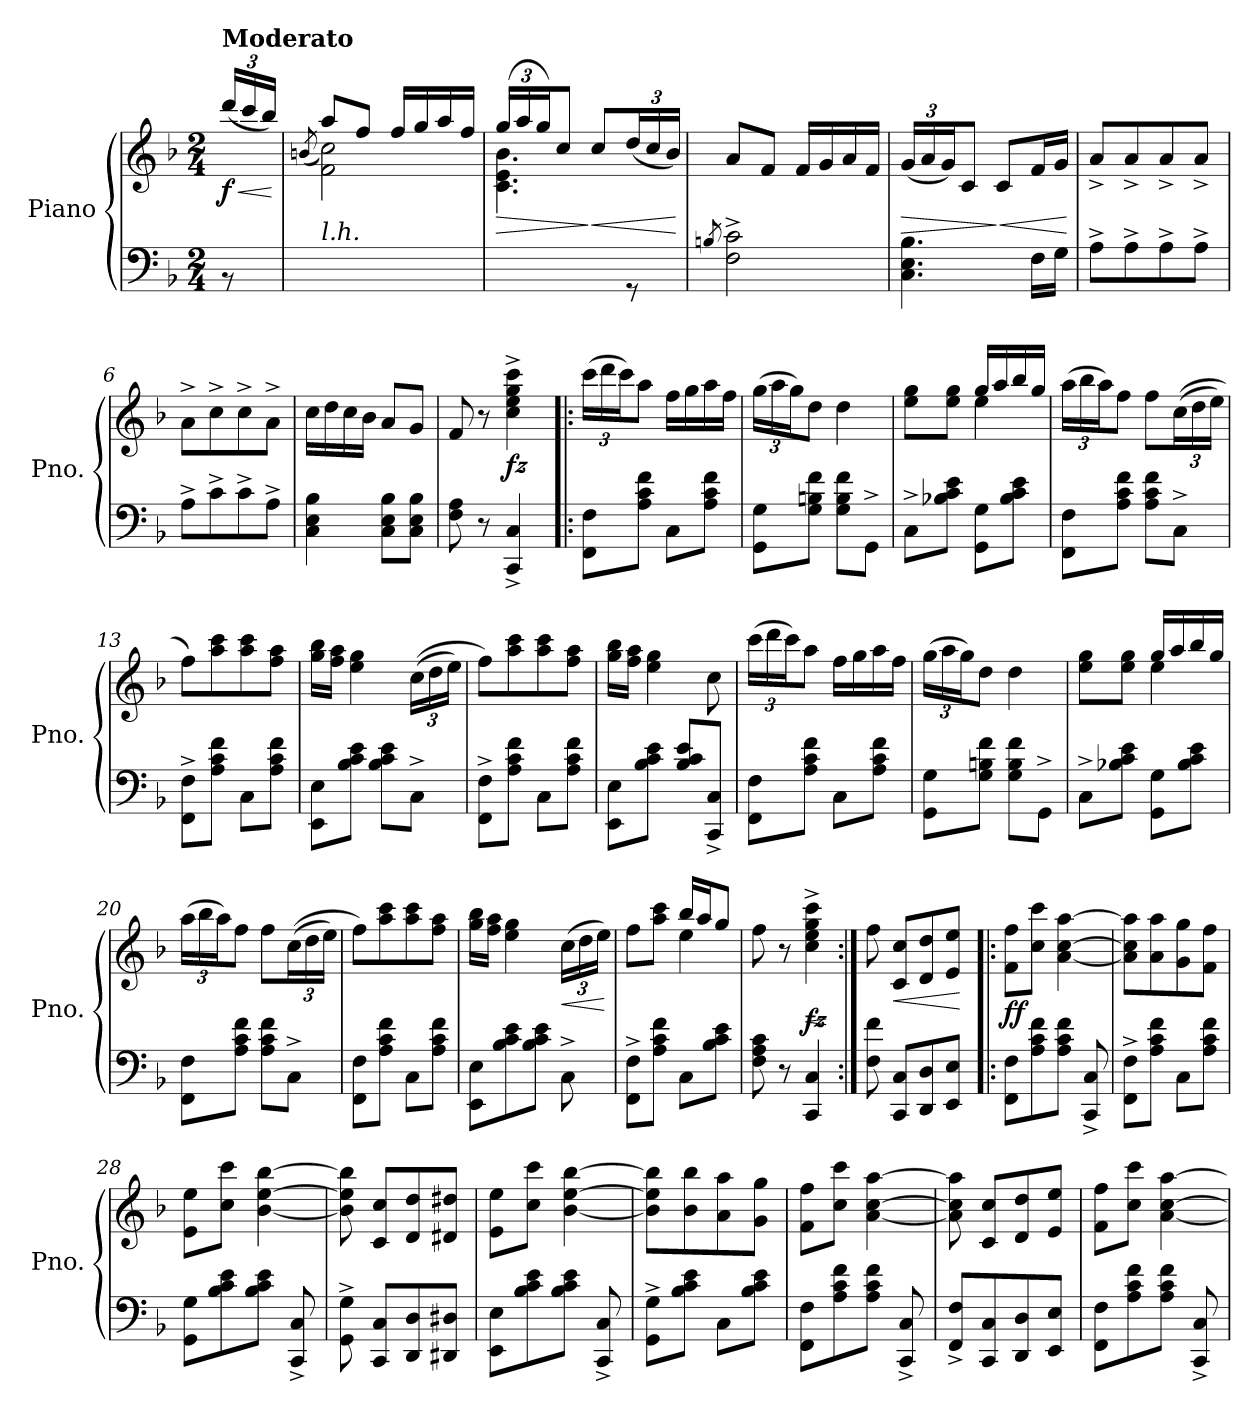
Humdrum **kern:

**kern	**kern	**dynam
*part1	*part1	*part1
*staff2	*staff1	*staff1/2
*I"Piano	*	*
*I'Pno.	*	*
*clefF4	*clefG2	*
*k[b-]	*k[b-]	*
*M2/4	*M2/4	*
*	*Xbrackettup	*
=	=	=
!	!LO:TX:a:B:t=Moderato	!
!	!	!LO:HP:b
!	!	!LO:DY:n=1:b
8rBB	(>24ddd/LL	< f
.	24ccc/	.
.	24bb-/JJ)	.
.	.	[
=1	=1	=1
*	*^	*
.	.	(<8qbn/	.
!LO:TX:a:i:t=l.h.	!	!	!
2ryy	8aa/L	2f\ 2cc\)	.
.	8ff/J	.	.
.	16ff/LL	.	.
.	16gg/	.	.
.	16aa/	.	.
.	16ff/JJ	.	.
=2	=2	=2	=2
!	!	!	!LO:HP:b
4.ryy	(>24gg/LL	4.c\ 4.e\ 4.b-\	>
.	24aa/	.	.
.	24gg/J)	.	.
.	8cc/J	.	.
!	!	!	!LO:HP:n=1:b
.	8cc/L	.	] <
8rGG	(>24dd/L	8ryy	.
.	24cc/	.	.
.	24b-/JJ)	.	.
*	*v	*v	*
.	.	[
=3	=3	=3
8qBn/	.	.
2F\^ 2c\^	8a/L	.
.	8f/J	.
.	16f/LL	.
.	16g/	.
.	16a/	.
.	16f/JJ	.
=4	=4	=4
!	!	!LO:HP:b
4.C\ 4.E\ 4.B-\	(<24g/LL	>
.	24a/	.
.	24g/J)	.
.	8c/J	.
!	!	!LO:HP:n=1:b
.	8c/L	] <
16F\LL	16f/L	.
16G\JJ	16g/JJ	.
.	.	[
!!LO:LB:g=z
=5	=5	=5
8A^\L	8a^/L	.
8A^\	8a^/	.
8A^\	8a^/	.
8A^\J	8a^/J	.
=6	=6	=6
8A^\L	8a^\L	.
8c^\	8cc^\	.
8c^\	8cc^\	.
8A^\J	8a^\J	.
=7	=7	=7
4C\ 4E\ 4B-\	16cc\LL	.
.	16dd\	.
.	16cc\	.
.	16b-\JJ	.
8C\ 8E\ 8B-\L	8a/L	.
8C\ 8E\ 8B-\J	8g/J	.
=8	=8	=8
8F\ 8A\	8f/	.
8r	8r	.
!	!	!LO:DY:b
4CC/^ 4C/^	4cc\^ 4ee\^ 4gg\^ 4ccc\^	fz
!!LO:LB:g=z
=9!|:	=9!|:	=9!|:
!	!	!LO:DY:b
!	!	!LO:DY:n=1:b
!	!	!LO:DY:n=2:b
8FF\ 8F\L	(>24ccc\LL	mf other-dynamics f
.	24ddd\	.
.	24ccc\J)	.
8A\ 8c\ 8f\J	8aa\J	.
8C\L	16ff\LL	.
.	16gg\	.
8A\ 8c\ 8f\J	16aa\	.
.	16ff\JJ	.
=10	=10	=10
8GG\ 8G\L	(>24gg\LL	.
.	24aa\	.
.	24gg\J)	.
8G\ 8Bn\ 8f\J	8dd\J	.
8G\ 8B\ 8f\L	4dd\	.
8GG^\J	.	.
=11	=11	=11
*	*^	*
8C^\L	8ee\ 8gg\L	4ryy	.
8B-X\ 8c\ 8e\J	8ee\ 8gg\J	.	.
8GG\ 8G\L	16gg/LL	4ee\	.
.	16aa/	.	.
8B-\ 8c\ 8e\J	16bb-/	.	.
.	16gg/JJ	.	.
*	*v	*v	*
=12	=12	=12
8FF\ 8F\L	(>24aa\LL	.
.	24bb-\	.
.	24aa\J)	.
8A\ 8c\ 8f\J	8ff\J	.
8A\ 8c\ 8f\L	8ff\L	.
8C^\J	(>(>24cc\L	.
.	24dd\	.
.	24ee\JJ)	.
!!LO:LB:g=z
=13	=13	=13
8FF\^ 8F\^L	8ff\L)	.
8A\ 8c\ 8f\J	8aa\ 8ccc\	.
8C\L	8aa\ 8ccc\	.
8A\ 8c\ 8f\J	8ff\ 8aa\J	.
=14	=14	=14
8EE\ 8E\L	16gg\ 16bb-\LL	.
.	16ff\ 16aa\JJ	.
8B-\ 8c\ 8e\J	4ee\ 4gg\	.
8B-\ 8c\ 8e\L	.	.
8C^\J	(>(>24cc\LL	.
.	24dd\	.
.	24ee\JJ)	.
=15	=15	=15
8FF\^ 8F\^L	8ff\L)	.
8A\ 8c\ 8f\J	8aa\ 8ccc\	.
8C\L	8aa\ 8ccc\	.
8A\ 8c\ 8f\J	8ff\ 8aa\J	.
=16	=16	=16
8EE\ 8E\L	16gg\ 16bb-\LL	.
.	16ff\ 16aa\JJ	.
8B-\ 8c\ 8e\J	4ee\ 4gg\	.
8B-\ 8c\ 8e\L	.	.
8CC/^ 8C/^J	8cc\	.
!!LO:LB:g=z
=17	=17	=17
8FF\ 8F\L	(>24ccc\LL	.
.	24ddd\	.
.	24ccc\J)	.
8A\ 8c\ 8f\J	8aa\J	.
8C\L	16ff\LL	.
.	16gg\	.
8A\ 8c\ 8f\J	16aa\	.
.	16ff\JJ	.
=18	=18	=18
8GG\ 8G\L	(>24gg\LL	.
.	24aa\	.
.	24gg\J)	.
8G\ 8Bn\ 8f\J	8dd\J	.
8G\ 8B\ 8f\L	4dd\	.
8GG^\J	.	.
=19	=19	=19
*	*^	*
8C^\L	8ee\ 8gg\L	4ryy	.
8B-X\ 8c\ 8e\J	8ee\ 8gg\J	.	.
8GG\ 8G\L	16gg/LL	4ee\	.
.	16aa/	.	.
8B-\ 8c\ 8e\J	16bb-/	.	.
.	16gg/JJ	.	.
*	*v	*v	*
=20	=20	=20
8FF\ 8F\L	(>24aa\LL	.
.	24bb-\	.
.	24aa\J)	.
8A\ 8c\ 8f\J	8ff\J	.
8A\ 8c\ 8f\L	8ff\L	.
8C^\J	(>(>24cc\L	.
.	24dd\	.
.	24ee\JJ)	.
!!LO:PB:g=z
=21	=21	=21
8FF\ 8F\L	8ff\L)	.
8A\ 8c\ 8f\J	8aa\ 8ccc\	.
8C\L	8aa\ 8ccc\	.
8A\ 8c\ 8f\J	8ff\ 8aa\J	.
=22	=22	=22
8EE\ 8E\L	16gg\ 16bb-\LL	.
.	16ff\ 16aa\JJ	.
8B-\ 8c\ 8e\	4ee\ 4gg\	.
8B-\ 8c\ 8e\J	.	.
!	!	!LO:HP:b
8C^\	(>24cc\LL	<
.	24dd\	.
.	24ee\JJ)	.
.	.	[
=23	=23	=23
*	*^	*
8FF\^ 8F\^L	8ff\L	4ryy	.
8A\ 8c\ 8f\J	8aa\ 8ccc\J	.	.
8C\L	16bb-/LL	4ee\	.
.	16aa/J	.	.
8B-\ 8c\ 8e\J	8gg/J	.	.
*	*v	*v	*
=24	=24	=24
8F\ 8A\ 8c\	8ff\	.
8r	8r	.
!	!	!LO:HP:b
!	!	!LO:DY:n=1:b
4CC/ 4C/	4cc\^ 4ee\^ 4gg\^ 4ccc\^	< fz
.	.	[
=25:|!	=25:|!	=25:|!
8F\ 8f\	8ff\	.
!	!	!LO:HP:b
8CC/ 8C/L	8c/ 8cc/L	<
8DD/ 8D/	8d/ 8dd/	.
8EE/ 8E/J	8e/ 8ee/J	.
.	.	[
!!LO:LB:g=z
=26!|:	=26!|:	=26!|:
!	!	!LO:DY:b
8FF\ 8F\L	8f\ 8ff\L	ff
8A\ 8c\ 8f\	8cc\ 8ccc\J	.
8A\ 8c\ 8f\J	[4a\ [4cc\ [4aa\	.
8CC/^ 8C/^	.	.
=27	=27	=27
8FF\^ 8F\^L	8a\] 8cc\] 8aa\]L	.
8A\ 8c\ 8f\J	8a\ 8aa\	.
8C\L	8g\ 8gg\	.
8A\ 8c\ 8f\J	8f\ 8ff\J	.
=28	=28	=28
8GG\ 8G\L	8e\ 8ee\L	.
8B-\ 8c\ 8e\	8cc\ 8ccc\J	.
8B-\ 8c\ 8e\J	[4b-\ [4ee\ [4bb-\	.
8CC/^ 8C/^	.	.
=29	=29	=29
8GG\^ 8G\^	8b-\] 8ee\] 8bb-\]	.
8CC/ 8C/L	8c/ 8cc/L	.
8DD/ 8D/	8d/ 8dd/	.
8DD#X/ 8D#X/J	8d#X/ 8dd#X/J	.
!!LO:LB:g=z
=30	=30	=30
8EE\ 8E\L	8e\ 8ee\L	.
8B-\ 8c\ 8e\	8cc\ 8ccc\J	.
8B-\ 8c\ 8e\J	[4b-\ [4ee\ [4bb-\	.
8CC/^ 8C/^	.	.
=31	=31	=31
8GG\^ 8G\^L	8b-\] 8ee\] 8bb-\]L	.
8B-\ 8c\ 8e\J	8b-\ 8bb-\	.
8C\L	8a\ 8aa\	.
8B-\ 8c\ 8e\J	8g\ 8gg\J	.
=32	=32	=32
8FF\ 8F\L	8f\ 8ff\L	.
8A\ 8c\ 8f\	8cc\ 8ccc\J	.
8A\ 8c\ 8f\J	[4a\ [4cc\ [4aa\	.
8CC/^ 8C/^	.	.
=33	=33	=33
8FF/^ 8F/^L	8a\] 8cc\] 8aa\]	.
8CC/ 8C/	8c/ 8cc/L	.
8DD/ 8D/	8d/ 8dd/	.
8EE/ 8E/J	8e/ 8ee/J	.
!!LO:LB:g=z
=34	=34	=34
8FF\ 8F\L	8f\ 8ff\L	.
8A\ 8c\ 8f\	8cc\ 8ccc\J	.
8A\ 8c\ 8f\J	[4a\ [4cc\ [4aa\	.
8CC/^ 8C/^	.	.
=	=	=
*-	*-	*-
